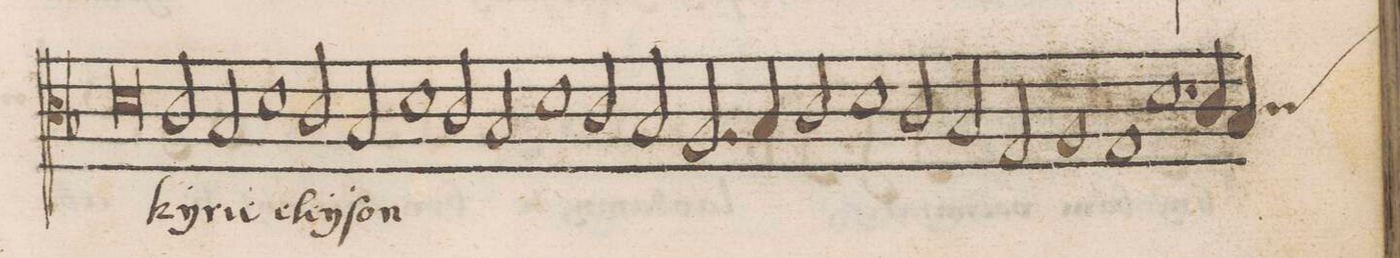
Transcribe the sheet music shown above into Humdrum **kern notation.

**kern	**text
*I"ALTVS	*
*clefC3	*
*k[b-]	*
*M2/1	*
*M2/1	*
0d	ky-
=62-	=62-
2c/	.
2B-/	-ri-
1d	-e
=63-	=63-
2c/	e-
2B-/	-le-
1d	-y-
=64-	=64-
2c/	-ſon
2B-/	.
1d	.
=65-	=65-
2c/	.
2B-/	.
2.A/	.
4B-/	.
=66-	=66-
2c/	.
1d	.
2c/	.
=67-	=67-
2B-/	.
2G/	.
1A	.
=68-	=68-
1G	.
1.d	.
=69-	=69-
4c/	.
*custos:c	*
4B-/	.
*-	*-
